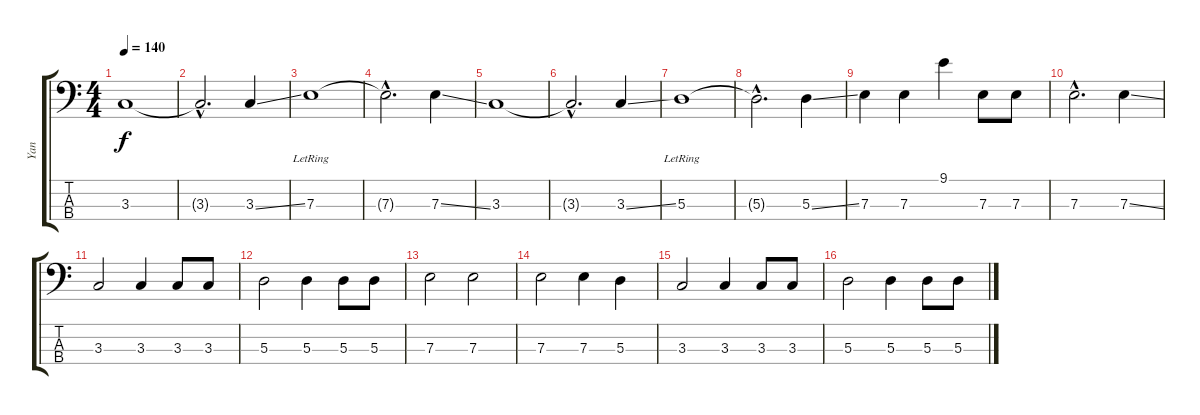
\track ("Yan" "Yan") {instrument electricbasspick}
\staff {score tabs}
\tuning (G2 D2 A1 E1) {hide}
\ts (4 4)
\tempo 140
\clef f4
\ks c
3.3.1{dy f} |
3.3{hac t}.2{d} 3.3{ss}.4 |
7.3{lr}.1 |
7.3{hac t}.2{d} 7.3{ss}.4 |
3.3.1 |
3.3{hac t}.2{d} 3.3{ss}.4 |
5.3{lr}.1 |
5.3{hac t}.2{d} 5.3{ss}.4 |
7.3.4 7.3.4 9.1.4 7.3.8 7.3.8 |
7.3{hac}.2{d} 7.3{ss}.4 |
3.3.2 3.3.4 3.3.8 3.3.8 |
5.3.2 5.3.4 5.3.8 5.3.8 |
7.3.2 7.3.2 |
7.3.2 7.3.4 5.3.4 |
3.3.2 3.3.4 3.3.8 3.3.8 |
5.3.2 5.3.4 5.3.8 5.3.8
